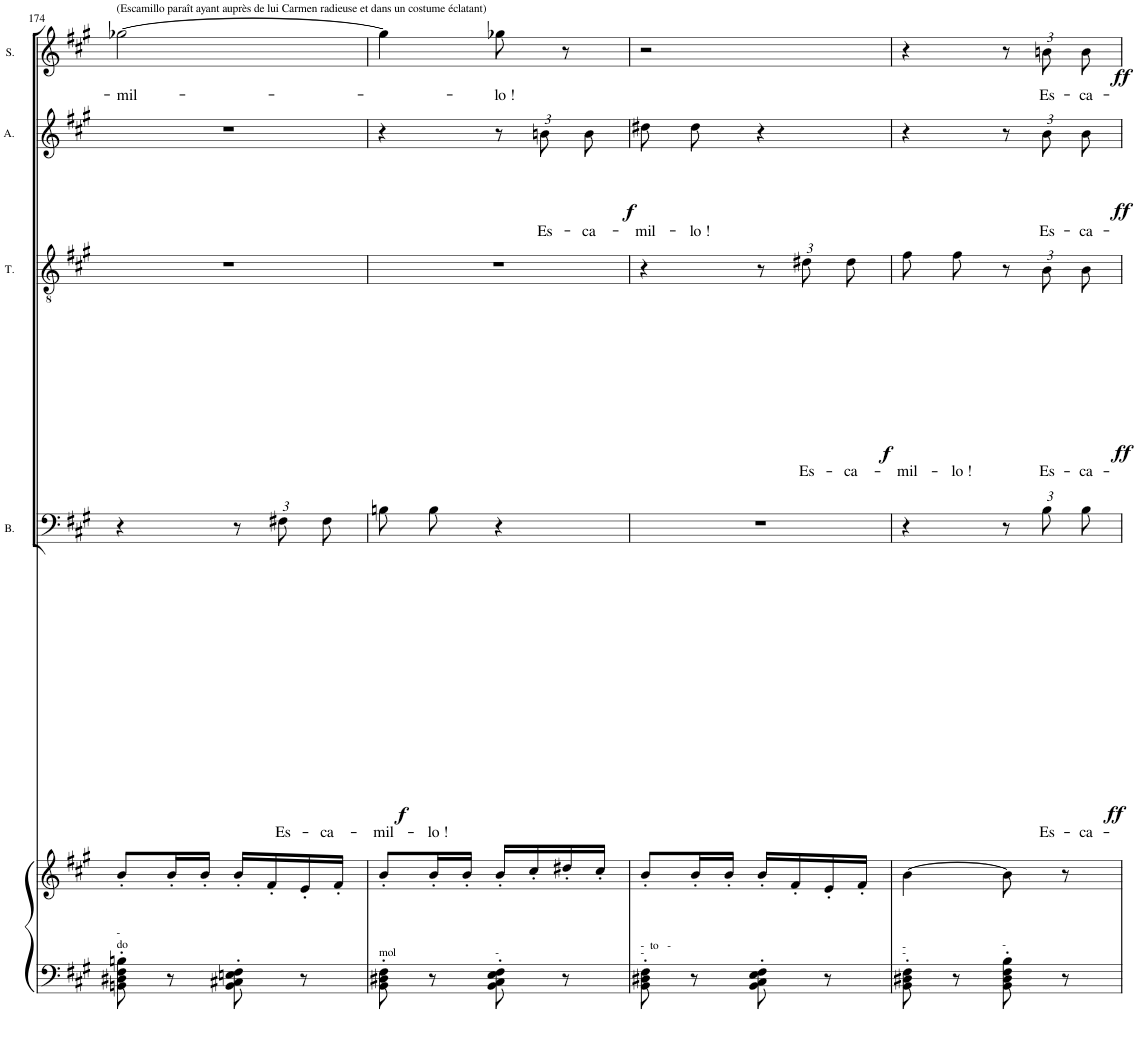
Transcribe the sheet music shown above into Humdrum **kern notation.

**kern	**kern	**kern	**text	**dynam	**kern	**text	**dynam	**kern	**text	**dynam	**kern	**text	**dynam
*part5	*part5	*part4	*part4	*part4	*part3	*part3	*part3	*part2	*part2	*part2	*part1	*part1	*part1
*staff6	*staff5	*staff4	*staff4	*staff4	*staff3	*staff3	*staff3	*staff2	*staff2	*staff2	*staff1	*staff1	*staff1
*I"Piano	*	*I"BASSES	*	*	*I"TENORS.	*	*	*I"ALTI.	*	*	*I"SOPRANI	*	*
*I'Pno	*	*I'B.	*	*	*I'T.	*	*	*I'A.	*	*	*I'S.	*	*
!!LO:PB:g=z
*clefF4	*clefG2	*clefF4	*	*	*clefGv2	*	*	*clefG2	*	*	*clefG2	*	*
*k[f#c#g#]	*k[f#c#g#]	*k[f#c#g#]	*	*	*k[f#c#g#]	*	*	*k[f#c#g#]	*	*	*k[f#c#g#]	*	*
*M2/4	*M2/4	*M2/4	*	*	*M2/4	*	*	*M2/4	*	*	*M2/4	*	*
=174	=174	=174	=174	=174	=174	=174	=174	=174	=174	=174	=174	=174	=174
!	!	!	!	!	!	!	!	!	!	!	!LO:TX:a:t=(Escamillo paraît ayant auprès de lui Carmen radieuse et dans un costume éclatant)	!	!
!LO:TX:a:t=do	!	!	!	!	!	!	!	!	!	!	!	!	!
!LO:TX:a:t=-	!	!	!	!	!	!	!	!	!	!	!	!	!
!	!	!	!	!	!	!	!	!	!	!	!	!LO:LY:b	!
8BBn\' 8D#X\' 8F#\' 8Bn\'	8b'/L	4r	.	.	2r	.	.	2r	.	.	[2gg-X\	-mil-	.
8r	16b'/L	.	.	.	.	.	.	.	.	.	.	.	.
.	16b'/JJ	.	.	.	.	.	.	.	.	.	.	.	.
*	*	*Xbrackettup	*	*	*	*	*	*	*	*	*	*	*
!	!	!	!	!LO:DY:b	!	!	!	!	!	!	!	!	!
8BB\' 8C#X\' 8En\' 8F#\'	16b'/LL	12r	.	f	.	.	.	.	.	.	.	.	.
.	16f#'/	.	.	.	.	.	.	.	.	.	.	.	.
!	!	!	!LO:LY:b	!	!	!	!	!	!	!	!	!	!
.	.	12F#X\L	Es-	.	.	.	.	.	.	.	.	.	.
8r	16e'/	.	.	.	.	.	.	.	.	.	.	.	.
!	!	!	!LO:LY:b	!	!	!	!	!	!	!	!	!	!
.	.	12F#\J	-ca-	.	.	.	.	.	.	.	.	.	.
.	16f#'/JJ	.	.	.	.	.	.	.	.	.	.	.	.
=175	=175	=175	=175	=175	=175	=175	=175	=175	=175	=175	=175	=175	=175
!LO:TX:a:t=mol	!	!	!	!	!	!	!	!	!	!	!	!	!
!	!	!	!LO:LY:b	!	!	!	!	!	!	!	!	!	!
8BB\' 8D#X\' 8F#\'	8b'/L	8Bn\L	-mil-	.	2r	.	.	4r	.	.	4gg-\]	.	.
!	!	!	!LO:LY:b	!	!	!	!	!	!	!	!	!	!
8r	16b'/L	8B\J	-lo !	.	.	.	.	.	.	.	.	.	.
.	16b'/JJ	.	.	.	.	.	.	.	.	.	.	.	.
*	*	*	*	*	*	*	*	*Xbrackettup	*	*	*	*	*
!LO:TX:a:t=-	!	!	!	!	!	!	!	!	!	!	!	!	!
!	!	!	!	!	!	!	!	!	!	!LO:DY:b	!	!LO:LY:b	!
8BB\' 8C#\' 8E\' 8F#\'	16b'/LL	4r	.	.	.	.	.	12r	.	f	8gg-X\	-lo !	.
.	16cc#'/	.	.	.	.	.	.	.	.	.	.	.	.
!	!	!	!	!	!	!	!	!	!LO:LY:b	!	!	!	!
.	.	.	.	.	.	.	.	12bn\L	Es-	.	.	.	.
8r	16dd#X'/	.	.	.	.	.	.	.	.	.	8r	.	.
!	!	!	!	!	!	!	!	!	!LO:LY:b	!	!	!	!
.	.	.	.	.	.	.	.	12b\J	-ca-	.	.	.	.
.	16cc#'/JJ	.	.	.	.	.	.	.	.	.	.	.	.
=176	=176	=176	=176	=176	=176	=176	=176	=176	=176	=176	=176	=176	=176
!LO:TX:a:t=-	!	!	!	!	!	!	!	!	!	!	!	!	!
!LO:TX:a:t=-  to   -	!	!	!	!	!	!	!	!	!	!	!	!	!
!	!	!	!	!	!	!	!	!	!LO:LY:b	!	!	!	!
8BB\' 8D#X\' 8F#\'	8b'/L	2r	.	.	4r	.	.	8dd#X\L	-mil-	.	2r	.	.
!	!	!	!	!	!	!	!	!	!LO:LY:b	!	!	!	!
8r	16b'/L	.	.	.	.	.	.	8dd#\J	-lo !	.	.	.	.
.	16b'/JJ	.	.	.	.	.	.	.	.	.	.	.	.
*	*	*	*	*	*Xbrackettup	*	*	*	*	*	*	*	*
!	!	!	!	!	!	!	!LO:DY:b	!	!	!	!	!	!
8BB\' 8C#\' 8E\' 8F#\'	16b'/LL	.	.	.	12r	.	f	4r	.	.	.	.	.
.	16f#'/	.	.	.	.	.	.	.	.	.	.	.	.
!	!	!	!	!	!	!LO:LY:b	!	!	!	!	!	!	!
.	.	.	.	.	12d#X\L	Es-	.	.	.	.	.	.	.
8r	16e'/	.	.	.	.	.	.	.	.	.	.	.	.
!	!	!	!	!	!	!LO:LY:b	!	!	!	!	!	!	!
.	.	.	.	.	12d#\J	-ca-	.	.	.	.	.	.	.
.	16f#'/JJ	.	.	.	.	.	.	.	.	.	.	.	.
=177	=177	=177	=177	=177	=177	=177	=177	=177	=177	=177	=177	=177	=177
!LO:TX:a:t=-	!	!	!	!	!	!	!	!	!	!	!	!	!
!LO:TX:a:t=-	!	!	!	!	!	!	!	!	!	!	!	!	!
!	!	!	!	!	!	!LO:LY:b	!	!	!	!	!	!	!
8BB\' 8D#X\' 8F#\'	[4b\	4r	.	.	8f#\L	-mil-	.	4r	.	.	4r	.	.
!	!	!	!	!	!	!LO:LY:b	!	!	!	!	!	!	!
8r	.	.	.	.	8f#\J	-lo !	.	.	.	.	.	.	.
*	*	*	*	*	*	*	*	*	*	*	*Xbrackettup	*	*
!LO:TX:a:t=-	!	!	!	!	!	!	!	!	!	!	!	!	!
!	!	!	!	!LO:DY:b	!	!	!LO:DY:b	!	!	!LO:DY:b	!	!	!LO:DY:b
8BB\' 8D#\' 8F#\' 8B\'	8b\]	12r	.	ff	12r	.	ff	12r	.	ff	12r	.	ff
!	!	!	!LO:LY:b	!	!	!LO:LY:b	!	!	!LO:LY:b	!	!	!LO:LY:b	!
.	.	12B\L	Es-	.	12B\L	Es-	.	12b\L	Es-	.	12bn\L	Es-	.
8r	8r	.	.	.	.	.	.	.	.	.	.	.	.
!	!	!	!LO:LY:b	!	!	!LO:LY:b	!	!	!LO:LY:b	!	!	!LO:LY:b	!
.	.	12B\J	-ca-	.	12B\J	-ca-	.	12b\J	-ca-	.	12b\J	-ca-	.
=	=	=	=	=	=	=	=	=	=	=	=	=	=
*-	*-	*-	*-	*-	*-	*-	*-	*-	*-	*-	*-	*-	*-
